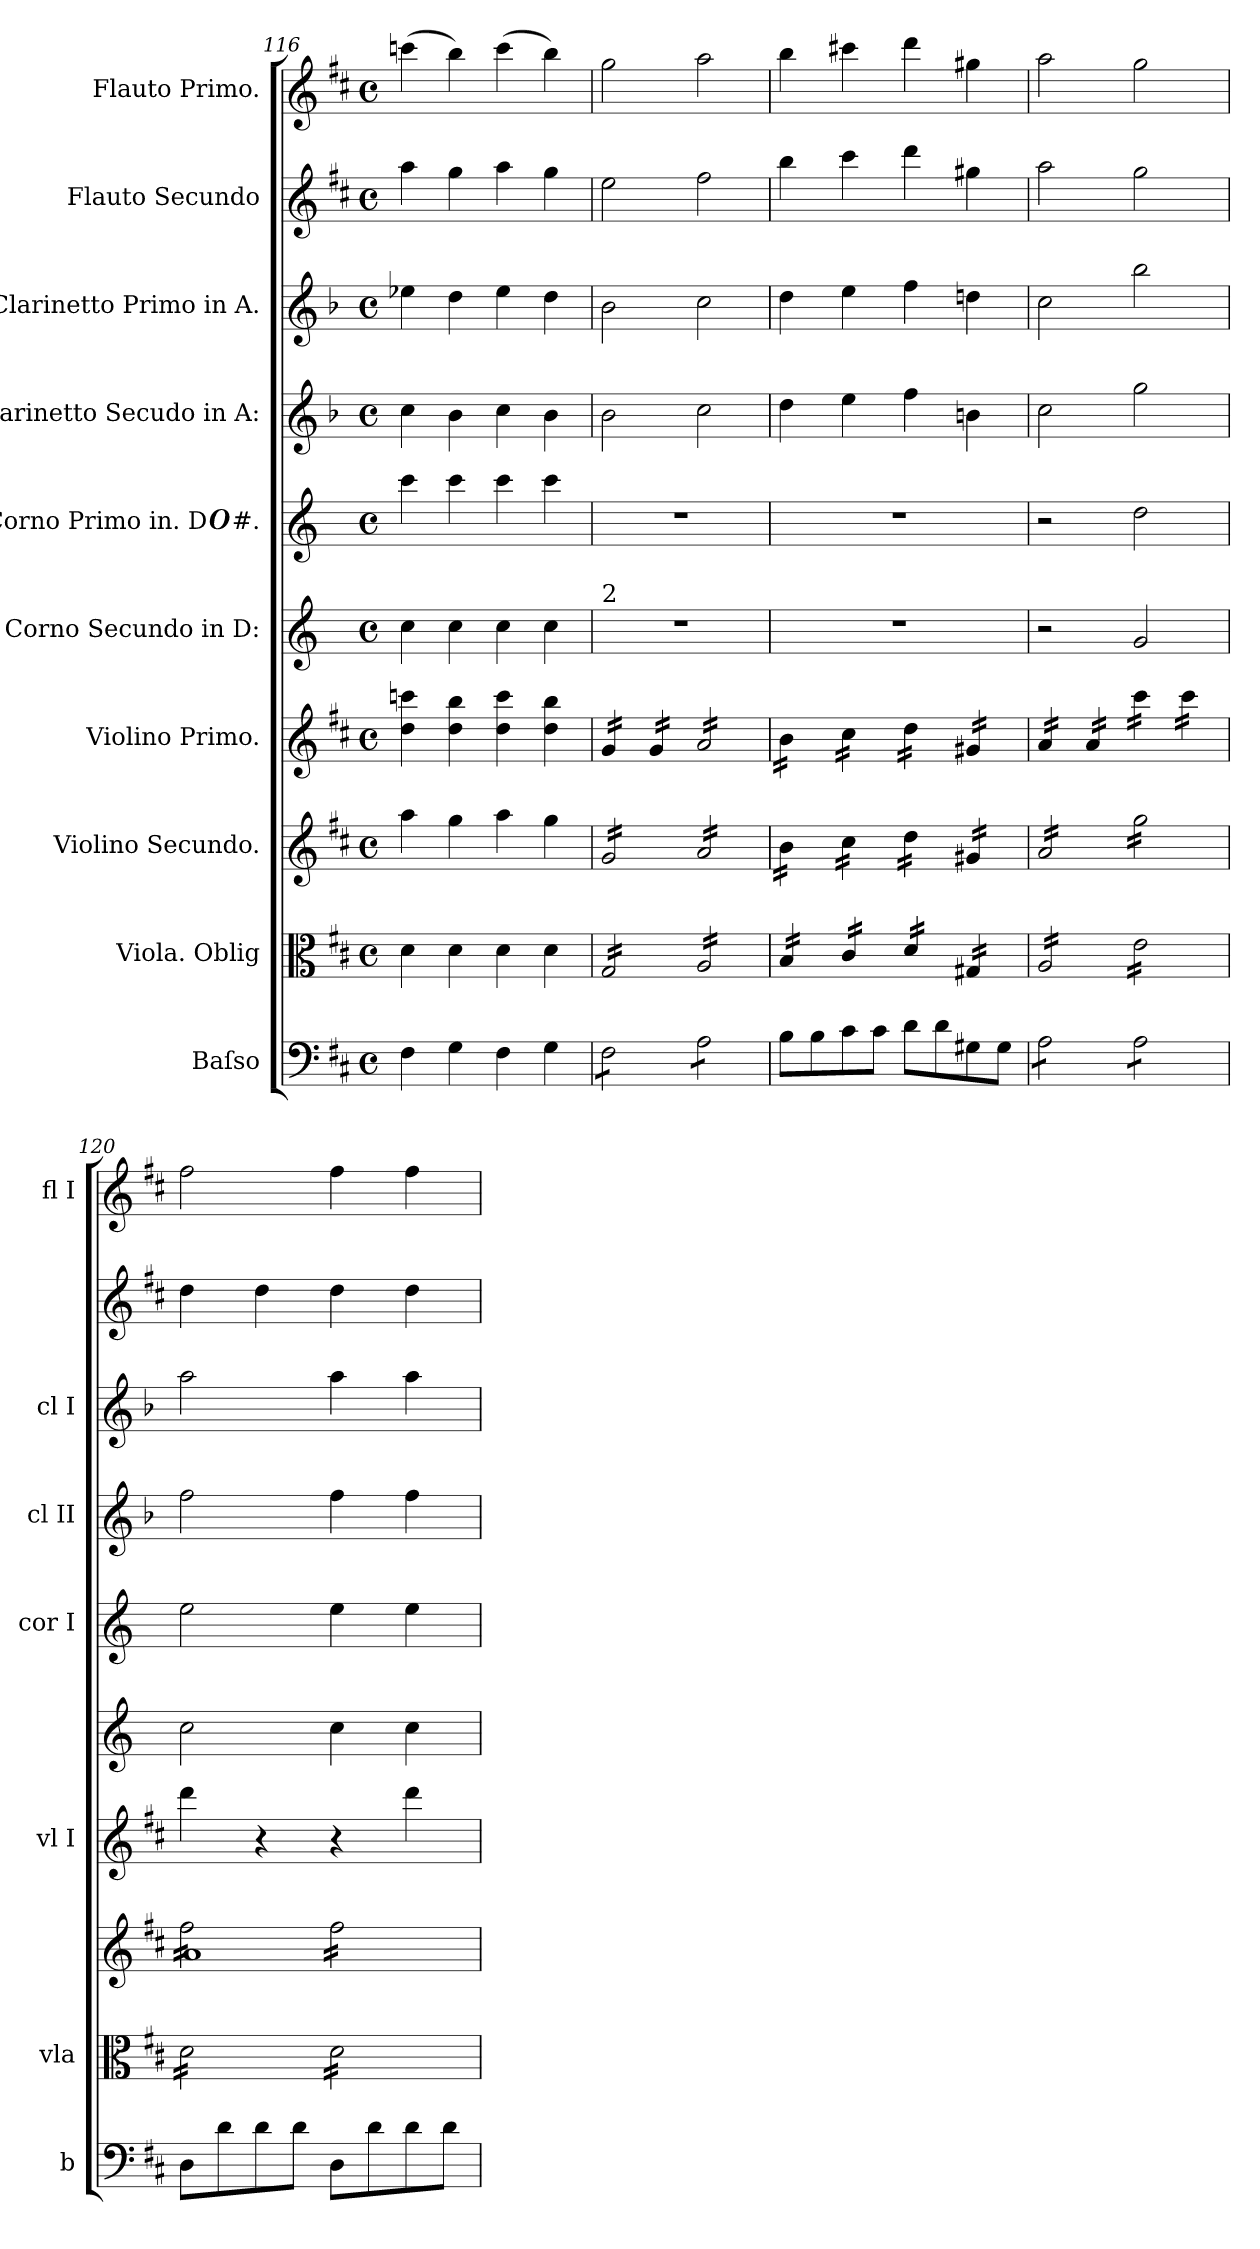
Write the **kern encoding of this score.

**kern	**kern	**kern	**kern	**kern	**kern	**kern	**kern	**dynam	**kern	**kern
*part10	*part9	*part8	*part7	*part6	*part5	*part4	*part3	*part3	*part2	*part1
*staff10	*staff9	*staff8	*staff7	*staff6	*staff5	*staff4	*staff3	*staff3	*staff2	*staff1
*I"Baſso	*I"Viola. Oblig	*I"Violino Secundo.	*I"Violino Primo.	*I"Corno Secundo in D:	*I"Corno Primo in. D##.	*I"Clarinetto Secudo in A:	*I"Clarinetto Primo in A.	*	*I"Flauto Secundo	*I"Flauto Primo.
*I'b	*I'vla	*	*I'vl I	*	*I'cor I	*I'cl II	*I'cl I	*	*	*I'fl I
*clefF4	*clefC3	*clefG2	*clefG2	*clefG2	*clefG2	*clefG2	*clefG2	*	*clefG2	*clefG2
*	*	*	*	*ITrd6c10	*ITrd6c10	*ITrd2c3	*ITrd2c3	*	*	*
*k[f#c#]	*k[f#c#]	*k[f#c#]	*k[f#c#]	*k[f#c#]	*k[f#c#]	*k[f#c#]	*k[f#c#]	*	*k[f#c#]	*k[f#c#]
*D:	*D:	*D:	*D:	*D:	*D:	*D:	*D:	*	*D:	*D:
*M4/4	*M4/4	*M4/4	*M4/4	*M4/4	*M4/4	*M4/4	*M4/4	*	*M4/4	*M4/4
*met(c)	*met(c)	*met(c)	*met(c)	*met(c)	*met(c)	*met(c)	*met(c)	*	*met(c)	*met(c)
=116	=116	=116	=116	=116	=116	=116	=116	=116	=116	=116
4F#\	4d\	4aa\	4dd\ 4cccn\	4d\	4dd\	4a\	4ccn\	for	4aa\	(4cccn\
4G\	4d\	4gg\	4dd\ 4bb\	4d\	4dd\	4g\	4b\	.	4gg\	4bb\)
4F#\	4d\	4aa\	4dd\ 4ccc\	4d\	4dd\	4a\	4cc\	.	4aa\	(4ccc\
4G\	4d\	4gg\	4dd\ 4bb\	4d\	4dd\	4g\	4b\	.	4gg\	4bb\)
=117	=117	=117	=117	=117	=117	=117	=117	=117	=117	=117
!	!	!	!	!LO:TX:a:t=2	!	!	!	!	!	!
*tremolo	*	*	*	*	*	*	*	*	*	*
*	*tremolo	*	*	*	*	*	*	*	*	*
*	*	*tremolo	*	*	*	*	*	*	*	*
*	*	*	*tremolo	*	*	*	*	*	*	*
8F#\L	16G/LL	16g/LL	16g/LL	1r	1r	2g\	2g\	.	2ee\	2gg\
.	16G/	16g/	16g/	.	.	.	.	.	.	.
8F#\	16G/	16g/	16g/	.	.	.	.	.	.	.
.	16G/	16g/	16g/JJ	.	.	.	.	.	.	.
8F#\	16G/	16g/	16g/LL	.	.	.	.	.	.	.
.	16G/	16g/	16g/	.	.	.	.	.	.	.
8F#\J	16G/	16g/	16g/	.	.	.	.	.	.	.
.	16G/JJ	16g/JJ	16g/JJ	.	.	.	.	.	.	.
8A\L	16A/LL	16a/LL	16a/LL	.	.	2a\	2a\	.	2ff#\	2aa\
.	16A/	16a/	16a/	.	.	.	.	.	.	.
8A\	16A/	16a/	16a/	.	.	.	.	.	.	.
.	16A/	16a/	16a/	.	.	.	.	.	.	.
8A\	16A/	16a/	16a/	.	.	.	.	.	.	.
.	16A/	16a/	16a/	.	.	.	.	.	.	.
8A\J	16A/	16a/	16a/	.	.	.	.	.	.	.
*Xtremolo	*	*	*	*	*	*	*	*	*	*
.	16A/JJ	16a/JJ	16a/JJ	.	.	.	.	.	.	.
=118	=118	=118	=118	=118	=118	=118	=118	=118	=118	=118
8B\L	16B/LL	16b\LL	16b\LL	1r	1r	4b\	4b\	.	4bb\	4bb\
.	16B/	16b\	16b\	.	.	.	.	.	.	.
8B\	16B/	16b\	16b\	.	.	.	.	.	.	.
.	16B/JJ	16b\JJ	16b\JJ	.	.	.	.	.	.	.
8c#\	16c#/LL	16cc#\LL	16cc#\LL	.	.	4cc#\	4cc#\	.	4ccc#\	4ccc#X\
.	16c#/	16cc#\	16cc#\	.	.	.	.	.	.	.
8c#\J	16c#/	16cc#\	16cc#\	.	.	.	.	.	.	.
.	16c#/JJ	16cc#\JJ	16cc#\JJ	.	.	.	.	.	.	.
8d\L	16d/LL	16dd\LL	16dd\LL	.	.	4dd\	4dd\	.	4ddd\	4ddd\
.	16d/	16dd\	16dd\	.	.	.	.	.	.	.
8d\	16d/	16dd\	16dd\	.	.	.	.	.	.	.
.	16d/JJ	16dd\JJ	16dd\JJ	.	.	.	.	.	.	.
8G#X\	16G#X/LL	16g#X/LL	16g#X/LL	.	.	4g#X\	4bn\	.	4gg#X\	4gg#X\
.	16G#X/	16g#X/	16g#X/	.	.	.	.	.	.	.
8G#\J	16G#X/	16g#X/	16g#X/	.	.	.	.	.	.	.
.	16G#X/JJ	16g#X/JJ	16g#X/JJ	.	.	.	.	.	.	.
=119	=119	=119	=119	=119	=119	=119	=119	=119	=119	=119
*tremolo	*	*	*	*	*	*	*	*	*	*
8A\L	16A/LL	16a/LL	16a/LL	2r	2r	2a\	2a\	.	2aa\	2aa\
.	16A/	16a/	16a/	.	.	.	.	.	.	.
8A\	16A/	16a/	16a/	.	.	.	.	.	.	.
.	16A/	16a/	16a/JJ	.	.	.	.	.	.	.
8A\	16A/	16a/	16a/LL	.	.	.	.	.	.	.
.	16A/	16a/	16a/	.	.	.	.	.	.	.
8A\J	16A/	16a/	16a/	.	.	.	.	.	.	.
.	16A/JJ	16a/JJ	16a/JJ	.	.	.	.	.	.	.
8A\L	16e\LL	16gg\LL	16ccc#\LL	2A/	2e\	2ee\	2gg\	.	2gg\	2gg\
.	16e\	16gg\	16ccc#\	.	.	.	.	.	.	.
8A\	16e\	16gg\	16ccc#\	.	.	.	.	.	.	.
.	16e\	16gg\	16ccc#\JJ	.	.	.	.	.	.	.
8A\	16e\	16gg\	16ccc#\LL	.	.	.	.	.	.	.
.	16e\	16gg\	16ccc#\	.	.	.	.	.	.	.
8A\J	16e\	16gg\	16ccc#\	.	.	.	.	.	.	.
*Xtremolo	*	*	*	*	*	*	*	*	*	*
.	16e\JJ	16gg\JJ	16ccc#\JJ	.	.	.	.	.	.	.
*	*	*	*Xtremolo	*	*	*	*	*	*	*
=120	=120	=120	=120	=120	=120	=120	=120	=120	=120	=120
*	*	*^	*	*	*	*	*	*	*	*
8D\L	16d\LL	16ff#\LL	1a	4ddd\	2d\	2f#\	2dd\	2ff#\	.	4dd\	2ff#\
.	16d\	16ff#\	.	.	.	.	.	.	.	.	.
8d\	16d\	16ff#\	.	.	.	.	.	.	.	.	.
.	16d\	16ff#\	.	.	.	.	.	.	.	.	.
8d\	16d\	16ff#\	.	4r	.	.	.	.	.	4dd\	.
.	16d\	16ff#\	.	.	.	.	.	.	.	.	.
8d\J	16d\	16ff#\	.	.	.	.	.	.	.	.	.
.	16d\JJ	16ff#\JJ	.	.	.	.	.	.	.	.	.
8D\L	16d\LL	16ff#\LL	.	4r	4d\	4f#\	4dd\	4ff#\	.	4dd\	4ff#\
.	16d\	16ff#\	.	.	.	.	.	.	.	.	.
8d\	16d\	16ff#\	.	.	.	.	.	.	.	.	.
.	16d\	16ff#\	.	.	.	.	.	.	.	.	.
8d\	16d\	16ff#\	.	4ddd\	4d\	4f#\	4dd\	4ff#\	.	4dd\	4ff#\
.	16d\	16ff#\	.	.	.	.	.	.	.	.	.
8d\J	16d\	16ff#\	.	.	.	.	.	.	.	.	.
.	16d\JJ	16ff#\JJ	.	.	.	.	.	.	.	.	.
*	*	*Xtremolo	*	*	*	*	*	*	*	*	*
*	*Xtremolo	*	*	*	*	*	*	*	*	*	*
*	*	*v	*v	*	*	*	*	*	*	*	*
=	=	=	=	=	=	=	=	=	=	=
*-	*-	*-	*-	*-	*-	*-	*-	*-	*-	*-
